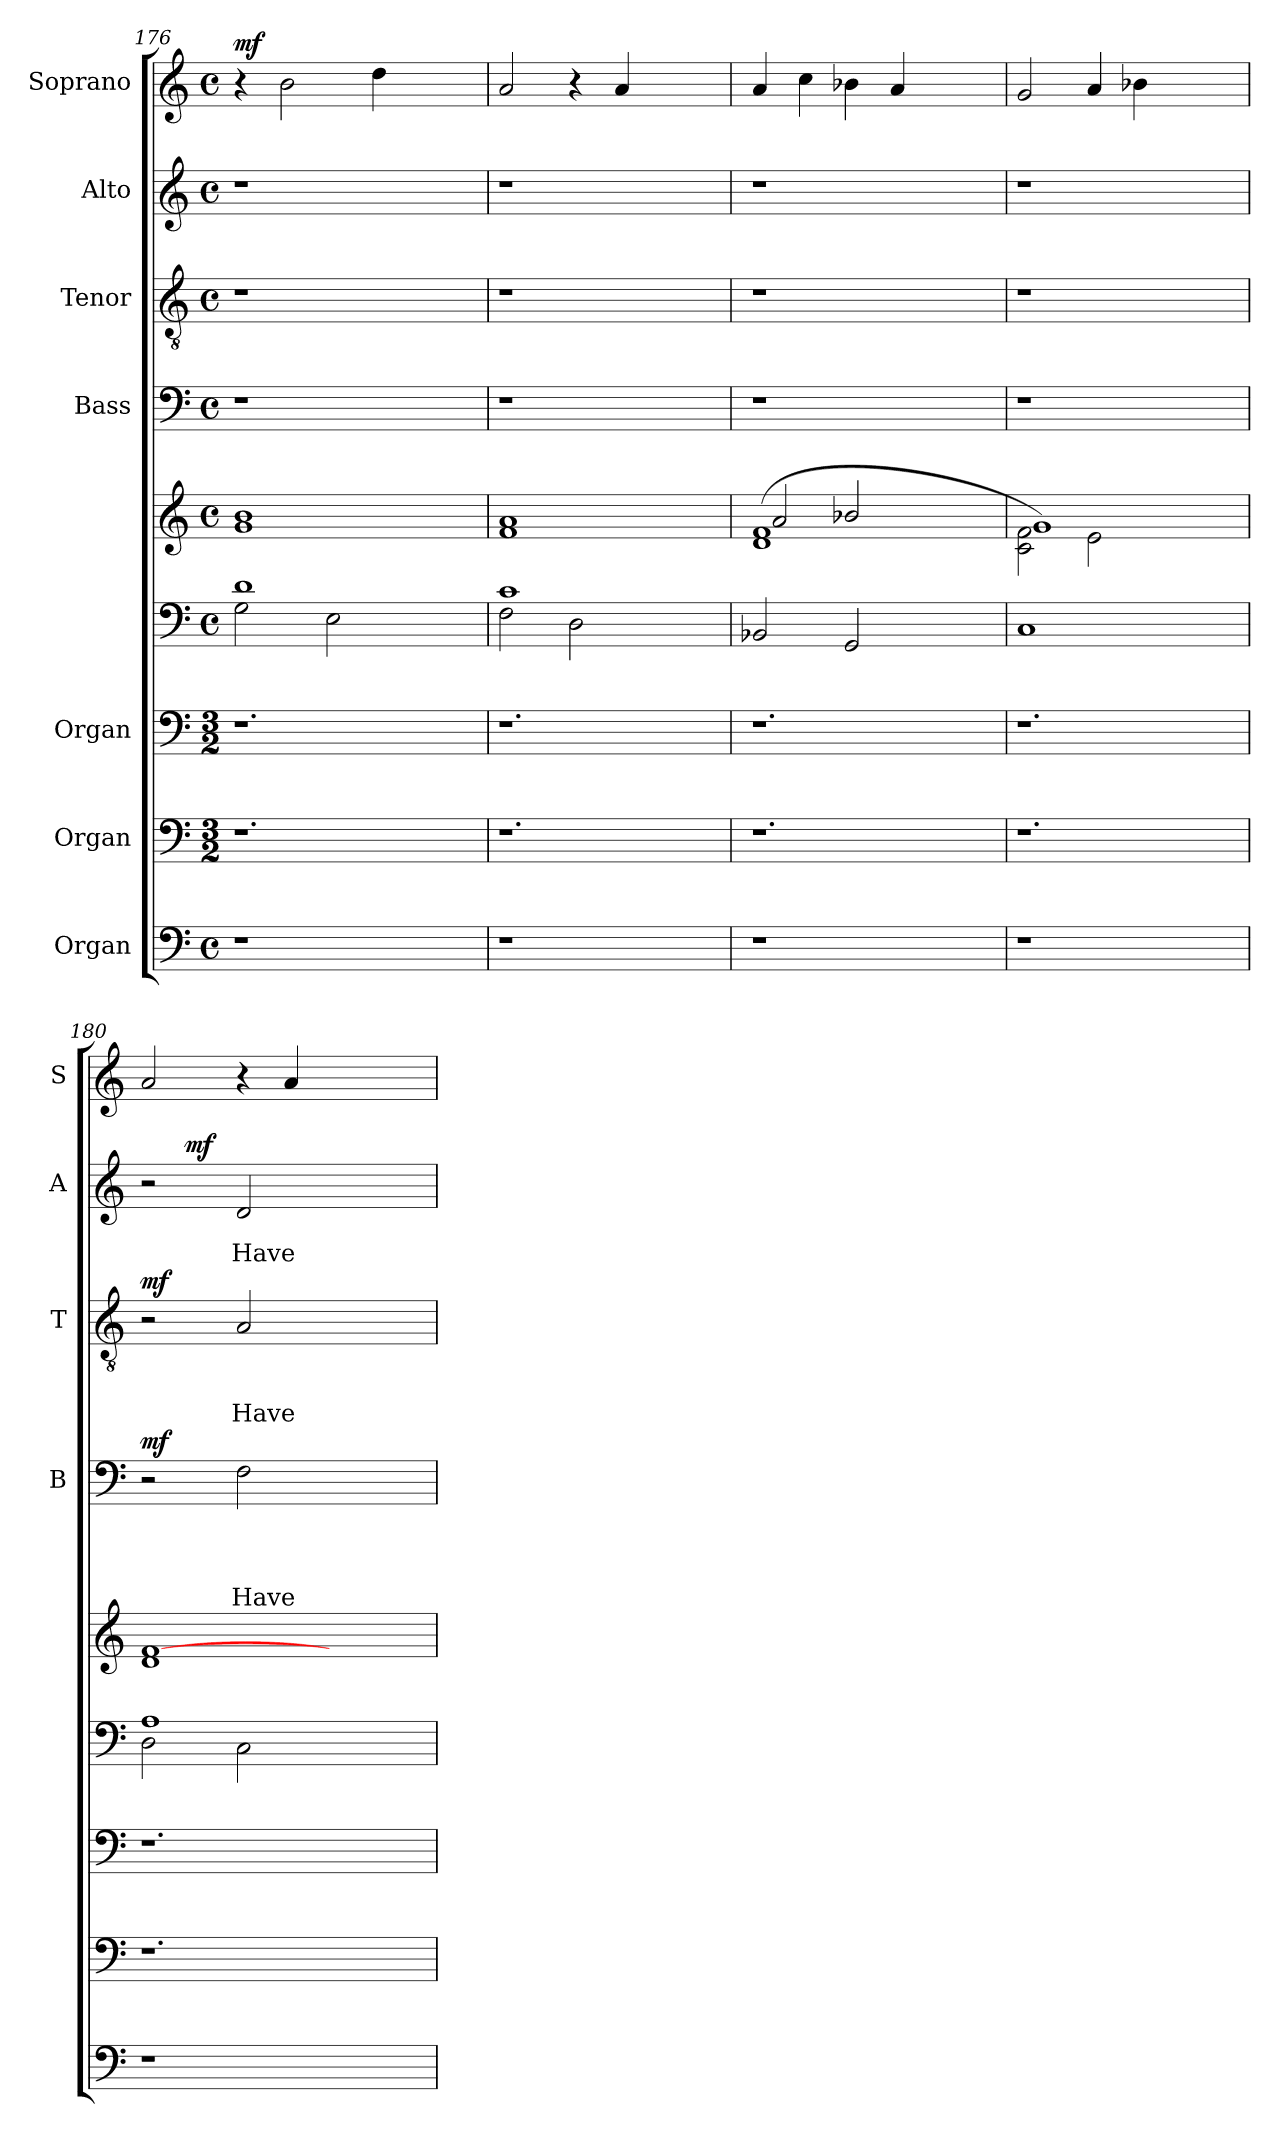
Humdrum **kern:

**kern	**kern	**kern	**kern	**kern	**kern	**text	**text	**text	**text	**dynam	**kern	**text	**text	**text	**dynam	**kern	**text	**text	**dynam	**kern	**dynam
*part9	*part8	*part7	*part6	*part5	*part4	*part4	*part4	*part4	*part4	*part4	*part3	*part3	*part3	*part3	*part3	*part2	*part2	*part2	*part2	*part1	*part1
*staff9	*staff8	*staff7	*staff6	*staff5	*staff4	*staff4	*staff4	*staff4	*staff4	*staff4	*staff3	*staff3	*staff3	*staff3	*staff3	*staff2	*staff2	*staff2	*staff2	*staff1	*staff1
*I"Organ	*I"Organ	*I"Organ	*	*	*I"Bass	*	*	*	*	*	*I"Tenor	*	*	*	*	*I"Alto	*	*	*	*I"Soprano	*
*	*	*	*	*	*I'B	*	*	*	*	*	*I'T	*	*	*	*	*I'A	*	*	*	*I'S	*
*clefF4	*clefF4	*clefF4	*clefF4	*clefG2	*clefF4	*	*	*	*	*	*clefGv2	*	*	*	*	*clefG2	*	*	*	*clefG2	*
*k[]	*k[]	*k[]	*k[]	*k[]	*k[]	*	*	*	*	*	*k[]	*	*	*	*	*k[]	*	*	*	*k[]	*
*C:	*C:	*C:	*C:	*C:	*C:	*	*	*	*	*	*C:	*	*	*	*	*C:	*	*	*	*C:	*
*M4/4	*M3/2	*M3/2	*M4/4	*M4/4	*M4/4	*	*	*	*	*	*M4/4	*	*	*	*	*M4/4	*	*	*	*M4/4	*
*met(c)	*	*	*met(c)	*met(c)	*met(c)	*	*	*	*	*	*met(c)	*	*	*	*	*met(c)	*	*	*	*met(c)	*
=176	=176	=176	=176	=176	=176	=176	=176	=176	=176	=176	=176	=176	=176	=176	=176	=176	=176	=176	=176	=176	=176
*	*	*	*^	*	*	*	*	*	*	*	*	*	*	*	*	*	*	*	*	*	*
!	!	!	!	!	!	!	!	!	!	!	!	!	!	!	!	!	!	!	!	!	!	!LO:DY:a
1r	1.r	1.r	1d	2G\	1g 1b	1r	.	.	.	.	.	1r	.	.	.	.	1r	.	.	.	4r	mf
.	.	.	.	.	.	.	.	.	.	.	.	.	.	.	.	.	.	.	.	.	2b\	.
.	.	.	.	2E\	.	.	.	.	.	.	.	.	.	.	.	.	.	.	.	.	.	.
.	.	.	.	.	.	.	.	.	.	.	.	.	.	.	.	.	.	.	.	.	4dd\	.
2ryy	.	.	2ryy	2ryy	2ryy	2ryy	.	.	.	.	.	2ryy	.	.	.	.	2ryy	.	.	.	2ryy	.
=177	=177	=177	=177	=177	=177	=177	=177	=177	=177	=177	=177	=177	=177	=177	=177	=177	=177	=177	=177	=177	=177	=177
1r	1.r	1.r	1c	2F\	1f 1a	1r	.	.	.	.	.	1r	.	.	.	.	1r	.	.	.	2a/	.
.	.	.	.	2D\	.	.	.	.	.	.	.	.	.	.	.	.	.	.	.	.	4r	.
.	.	.	.	.	.	.	.	.	.	.	.	.	.	.	.	.	.	.	.	.	4a/	.
2ryy	.	.	2ryy	2ryy	2ryy	2ryy	.	.	.	.	.	2ryy	.	.	.	.	2ryy	.	.	.	2ryy	.
*	*	*	*v	*v	*	*	*	*	*	*	*	*	*	*	*	*	*	*	*	*	*	*
=178	=178	=178	=178	=178	=178	=178	=178	=178	=178	=178	=178	=178	=178	=178	=178	=178	=178	=178	=178	=178	=178
*	*	*	*	*^	*	*	*	*	*	*	*	*	*	*	*	*	*	*	*	*	*
1r	1.r	1.r	2BB-X/	(<1d 1f	2a/	1r	.	.	.	.	.	1r	.	.	.	.	1r	.	.	.	4a/	.
.	.	.	.	.	.	.	.	.	.	.	.	.	.	.	.	.	.	.	.	.	4cc\	.
.	.	.	2GG/	.	2b-X/	.	.	.	.	.	.	.	.	.	.	.	.	.	.	.	4b-X\	.
.	.	.	.	.	.	.	.	.	.	.	.	.	.	.	.	.	.	.	.	.	4a/	.
2ryy	.	.	2ryy	2ryy	2ryy	2ryy	.	.	.	.	.	2ryy	.	.	.	.	2ryy	.	.	.	2ryy	.
=179	=179	=179	=179	=179	=179	=179	=179	=179	=179	=179	=179	=179	=179	=179	=179	=179	=179	=179	=179	=179	=179	=179
1r	1.r	1.r	1C	2c\ 2f\	1g)	1r	.	.	.	.	.	1r	.	.	.	.	1r	.	.	.	2g/	.
.	.	.	.	2e\	.	.	.	.	.	.	.	.	.	.	.	.	.	.	.	.	4a/	.
.	.	.	.	.	.	.	.	.	.	.	.	.	.	.	.	.	.	.	.	.	4b-X\	.
2ryy	.	.	2ryy	2ryy	2ryy	2ryy	.	.	.	.	.	2ryy	.	.	.	.	2ryy	.	.	.	2ryy	.
=180	=180	=180	=180	=180	=180	=180	=180	=180	=180	=180	=180	=180	=180	=180	=180	=180	=180	=180	=180	=180	=180	=180
*	*	*	*^	*	*	*	*	*	*	*	*	*	*	*	*	*	*	*	*	*	*	*
!	!	!	!	!	!	!	!	!	!	!	!	!LO:DY:a	!	!	!	!	!LO:DY:a	!	!	!	!	!	!
*	*	*	*	*	*v	*v	*	*	*	*	*	*	*	*	*	*	*	*^	*	*	*	*	*
1r	1.r	1.r	1A	2D\	1d [>1f	2r	.	.	.	.	mf	2r	.	.	.	mf	2r	8..ryy	.	.	.	2a/	.
!	!	!	!	!	!	!	!	!	!	!	!	!	!	!	!	!	!	!	!	!	!LO:DY:a	!	!
.	.	.	.	.	.	.	.	.	.	.	.	.	.	.	.	.	.	1ryy	.	.	mf	.	.
!	!	!	!	!	!	!	!	!	!	!LO:LY:b	!	!	!	!	!LO:LY:b	!	!	!	!	!LO:LY:b	!	!	!
.	.	.	.	2C\	.	2F\	.	.	.	Have	.	2A/	.	.	Have	.	2d/	.	.	Have	.	4r	.
.	.	.	.	.	.	.	.	.	.	.	.	.	.	.	.	.	.	.	.	.	.	4a/	.
2ryy	.	.	2ryy	2ryy	2ryy	2ryy	.	.	.	.	.	2ryy	.	.	.	.	2ryy	.	.	.	.	2ryy	.
.	.	.	.	.	.	.	.	.	.	.	.	.	.	.	.	.	.	4ryy	.	.	.	.	.
.	.	.	.	.	.	.	.	.	.	.	.	.	.	.	.	.	.	32ryy	.	.	.	.	.
*	*	*	*v	*v	*	*	*	*	*	*	*	*	*	*	*	*	*v	*v	*	*	*	*	*
=	=	=	=	=	=	=	=	=	=	=	=	=	=	=	=	=	=	=	=	=	=
*-	*-	*-	*-	*-	*-	*-	*-	*-	*-	*-	*-	*-	*-	*-	*-	*-	*-	*-	*-	*-	*-
